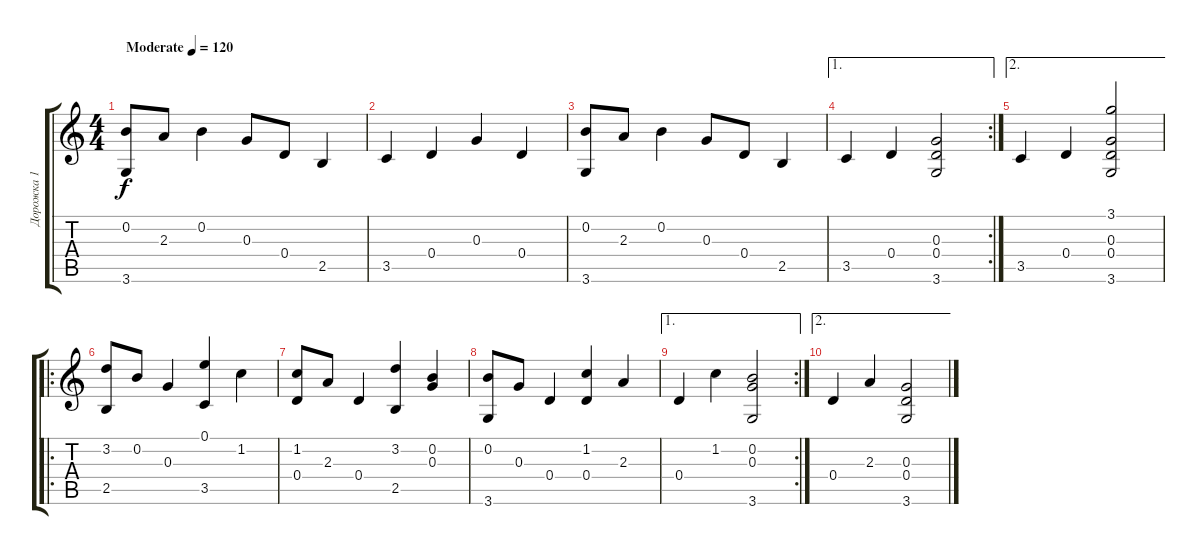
\track ("Дорожка 1" "Дорожка 1") {instrument acousticguitarsteel}
\staff {score tabs}
\tuning (E4 B3 G3 D3 A2 E2) {hide}
\ts (4 4)
\tempo (120 "Moderate")
\clef g2
\ks c
(0.2 3.6).8{dy f instrument acousticguitarsteel} 2.3.8 0.2.4 0.3.8 0.4.8 2.5.4 |
3.5.4 0.4.4 0.3.4 0.4.4 |
(0.2 3.6).8 2.3.8 0.2.4 0.3.8 0.4.8 2.5.4 |
\ae 1
\rc 2
3.5.4 0.4.4 (0.3 0.4 3.6).2 |
\ae 2
3.5.4 0.4.4 (3.1 0.3 0.4 3.6).2 |
\ro
(3.2 2.5).8 0.2.8 0.3.4 (0.1 3.5).4 1.2.4 |
(1.2 0.4).8 2.3.8 0.4.4 (3.2 2.5).4 (0.2 0.3).4 |
(0.2 3.6).8 0.3.8 0.4.4 (1.2 0.4).4 2.3.4 |
\ae 1
\rc 2
0.4.4 1.2.4 (0.2 0.3 3.6).2 |
\ae 2
0.4.4 2.3.4 (0.3 0.4 3.6).2
